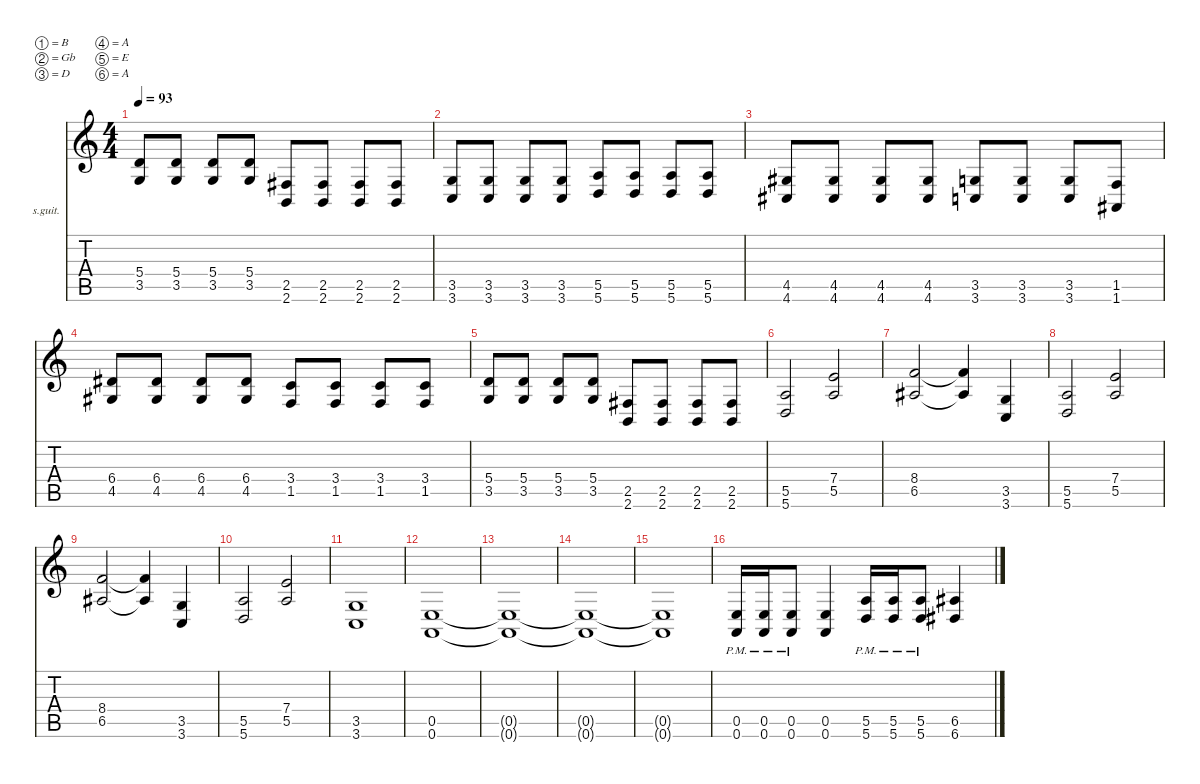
\defaultSystemsLayout 2
\hideDynamics
\bracketExtendMode nobrackets
\firstSystemTrackNameOrientation horizontal
\otherSystemsTrackNameOrientation horizontal
\track ("Lead Guitar" "s.guit.") {solo instrument acousticguitarsteel}
\staff {score tabs}
\tuning (B3 Gb3 D3 A2 E2 A1)
\ts (4 4)
\scale
1.03043
\tempo 93
\accidentals auto
\clef g2
\ottava regular
\simile none
\ks c
(5.4 3.5).8{dy f beam Up} (5.4 3.5).8{beam Up} (5.4 3.5).8{beam Up} (5.4 3.5).8{beam Up} (2.5{acc #} 2.6).8{beam Up} (2.5{acc #} 2.6).8{beam Up} (2.5{acc #} 2.6).8{beam Up} (2.5{acc #} 2.6).8{beam Up} |
\scale
0.969568 (3.5 3.6).8{beam Up} (3.5 3.6).8{beam Up} (3.5 3.6).8{beam Up} (3.5 3.6).8{beam Up} (5.5 5.6).8{beam Up} (5.5 5.6).8{beam Up} (5.5 5.6).8{beam Up} (5.5 5.6).8{beam Up} |
\scale
1.03175 (4.5{acc #} 4.6{acc #}).8{beam Up} (4.5{acc #} 4.6{acc #}).8{beam Up} (4.5{acc #} 4.6{acc #}).8{beam Up} (4.5{acc #} 4.6{acc #}).8{beam Up} (3.5 3.6).8{beam Up} (3.5 3.6).8{beam Up} (3.5 3.6).8{beam Up} (1.5 1.6{acc #}).8{beam Up} |
\scale
0.968253 (6.4{acc #} 4.5{acc #}).8{beam Up} (6.4{acc #} 4.5{acc #}).8{beam Up} (6.4{acc #} 4.5{acc #}).8{beam Up} (6.4{acc #} 4.5{acc #}).8{beam Up} (3.4 1.5).8{beam Up} (3.4 1.5).8{beam Up} (3.4 1.5).8{beam Up} (3.4 1.5).8{beam Up} |
\scale
1.03043 (5.4 3.5).8{beam Up} (5.4 3.5).8{beam Up} (5.4 3.5).8{beam Up} (5.4 3.5).8{beam Up} (2.5{acc #} 2.6).8{beam Up} (2.5{acc #} 2.6).8{beam Up} (2.5{acc #} 2.6).8{beam Up} (2.5{acc #} 2.6).8{beam Up} |
\scale
0.969568 (5.5 5.6).2{beam Up} (7.4 5.5).2{beam Up} |
\scale
1.02254 (8.4 6.5{acc #}).2{beam Up} (8.4{t} 6.5{t acc #}).4{beam Up} (3.5 3.6).4{beam Up} |
\scale
0.977463 (5.5 5.6).2{beam Up} (7.4 5.5).2{beam Up} |
\scale
1.02254 (8.4 6.5{acc #}).2{beam Up} (8.4{t} 6.5{t acc #}).4{beam Up} (3.5 3.6).4{beam Up} |
\scale
0.977463 (5.5 5.6).2{beam Up} (7.4 5.5).2{beam Up} |
\scale
1.03043 (3.5 3.6).1{beam Up} |
\scale
0.969568 (0.5 0.6).1{beam Up} |
\scale
1.03043 (0.5{t} 0.6{t}).1{beam Up} |
\scale
0.969568 (0.5{t} 0.6{t}).1{beam Up} |
\scale
1.03043 (0.5{t} 0.6{t}).1{beam Up} |
\scale
0.969568 (0.5{pm} 0.6{pm}).16{beam Up} (0.5{pm} 0.6{pm}).16{beam Up} (0.5{pm} 0.6{pm}).8{beam Up} (0.5 0.6).4{beam Up} (5.5{pm} 5.6{pm}).16{beam Up} (5.5{pm} 5.6{pm}).16{beam Up} (5.5{pm} 5.6{pm}).8{beam Up} (6.5{acc #} 6.6{acc #}).4{beam Up}
